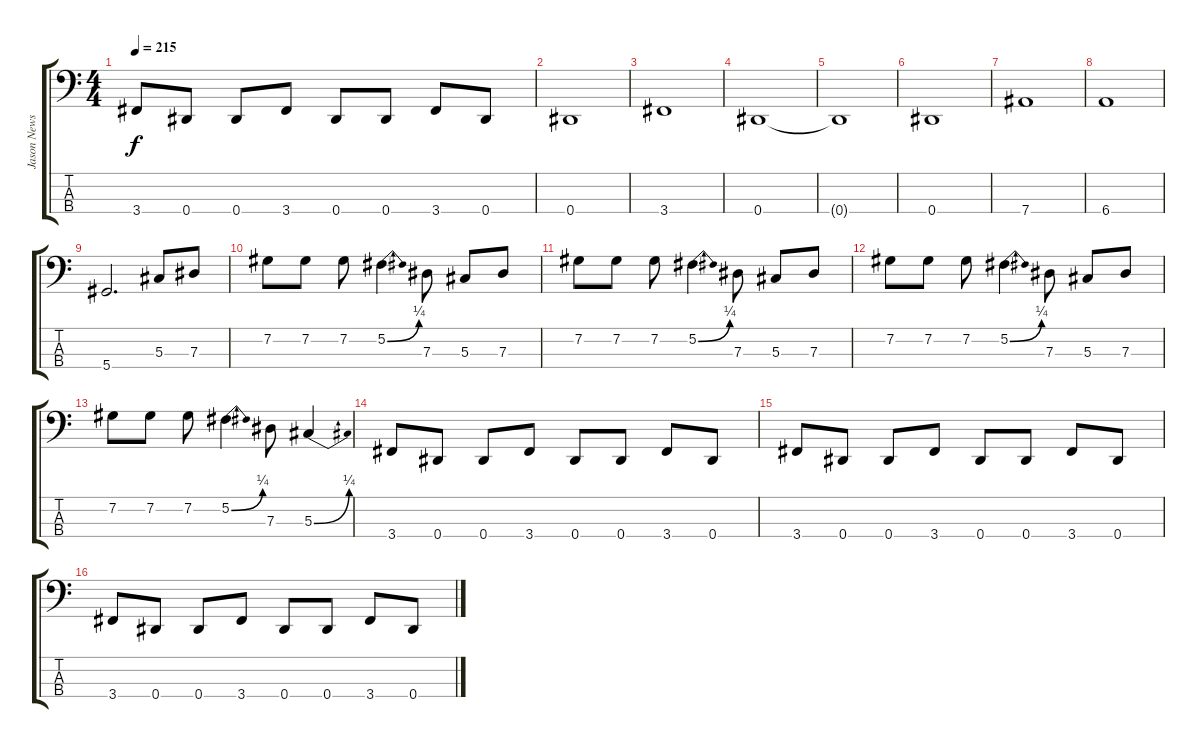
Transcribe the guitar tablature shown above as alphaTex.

\track ("Jason Newsted" "Jason News") {instrument electricbasspick}
\staff {score tabs}
\tuning (Gb2 Db2 Ab1 Eb1) {hide}
\ts (4 4)
\tempo 215
\clef f4
\ks c
3.4.8{dy f} 0.4.8 0.4.8 3.4.8 0.4.8 0.4.8 3.4.8 0.4.8 |
0.4.1 |
3.4.1 |
0.4.1 |
0.4{t}.1 |
0.4.1 |
7.4.1 |
6.4.1 |
5.4.2{d} 5.3.8 7.3.8 |
7.2.8 7.2.8 7.2.8 5.2{be (bend 0 0 60 1)}.4 7.3.8 5.3.8 7.3.8 |
7.2.8 7.2.8 7.2.8 5.2{be (bend 0 0 60 1)}.4 7.3.8 5.3.8 7.3.8 |
7.2.8 7.2.8 7.2.8 5.2{be (bend 0 0 60 1)}.4 7.3.8 5.3.8 7.3.8 |
7.2.8 7.2.8 7.2.8 5.2{be (bend 0 0 60 1)}.4 7.3.8 5.3{be (bend 0 0 60 1)}.4 |
3.4.8 0.4.8 0.4.8 3.4.8 0.4.8 0.4.8 3.4.8 0.4.8 |
3.4.8 0.4.8 0.4.8 3.4.8 0.4.8 0.4.8 3.4.8 0.4.8 |
3.4.8 0.4.8 0.4.8 3.4.8 0.4.8 0.4.8 3.4.8 0.4.8
